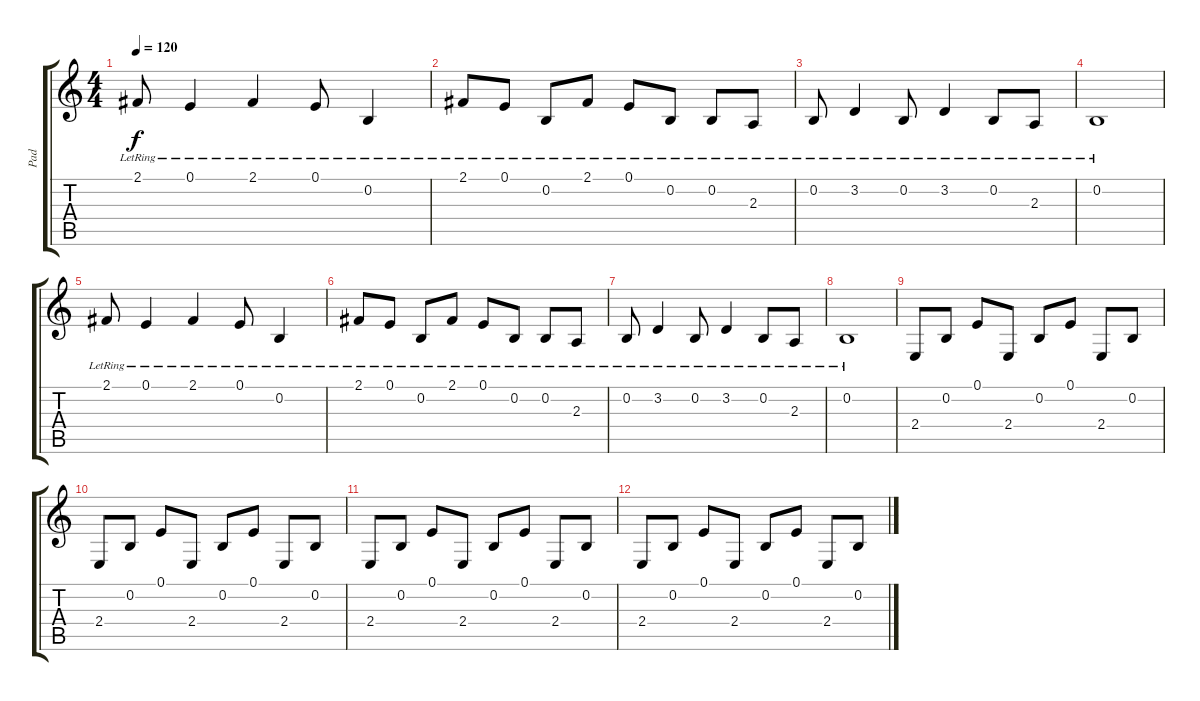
\track ("Pad" "Pad") {instrument pad1newage}
\staff {score tabs}
\tuning (E4 B3 G3 D3 A2 E2) {hide}
\ts (4 4)
\tempo 120
\clef g2
\ks c
2.1{lr}.8{dy f} 0.1{lr}.4 2.1{lr}.4 0.1{lr}.8 0.2{lr}.4 |
2.1{lr}.8 0.1{lr}.8 0.2{lr}.8 2.1{lr}.8 0.1{lr}.8 0.2{lr}.8 0.2{lr}.8 2.3{lr}.8 |
0.2{lr}.8 3.2{lr}.4 0.2{lr}.8 3.2{lr}.4 0.2{lr}.8 2.3{lr}.8 |
0.2{lr}.1 |
2.1{lr}.8 0.1{lr}.4 2.1{lr}.4 0.1{lr}.8 0.2{lr}.4 |
2.1{lr}.8 0.1{lr}.8 0.2{lr}.8 2.1{lr}.8 0.1{lr}.8 0.2{lr}.8 0.2{lr}.8 2.3{lr}.8 |
0.2{lr}.8 3.2{lr}.4 0.2{lr}.8 3.2{lr}.4 0.2{lr}.8 2.3{lr}.8 |
0.2{lr}.1 |
2.4.8 0.2.8 0.1.8 2.4.8 0.2.8 0.1.8 2.4.8 0.2.8 |
2.4.8 0.2.8 0.1.8 2.4.8 0.2.8 0.1.8 2.4.8 0.2.8 |
2.4.8 0.2.8 0.1.8 2.4.8 0.2.8 0.1.8 2.4.8 0.2.8 |
2.4.8 0.2.8 0.1.8 2.4.8 0.2.8 0.1.8 2.4.8 0.2.8
